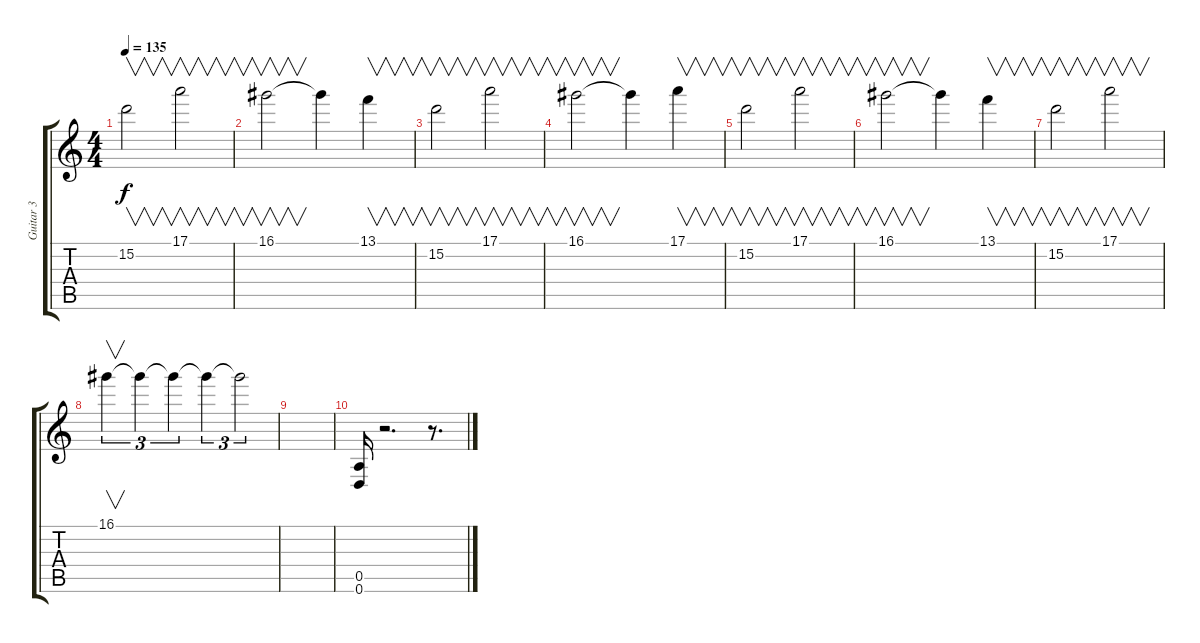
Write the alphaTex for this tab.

\track ("Guitar 3" "Guitar 3") {instrument distortionguitar}
\staff {score tabs}
\tuning (E4 B3 G3 D3 A2 D2) {hide}
\ts (4 4)
\tempo 135
\clef g2
\ks c
15.2.2{v dy f balance 8} 17.1.2{v} |
16.1.2{v} 16.1{t}.4 13.1.4{v} |
15.2.2{v balance 8} 17.1.2{v} |
16.1.2{v} 16.1{t}.4 17.1.4{v} |
15.2.2{v balance 8} 17.1.2{v} |
16.1.2{v} 16.1{t}.4 13.1.4{v} |
15.2.2{v balance 8} 17.1.2{v} |
16.1.4{v tu (3 2)} 16.1{t}.4{tu (3 2)} 16.1{t}.4{tu (3 2)} 16.1{t}.4{tu (3 2)} 16.1{t}.2{tu (3 2)} |
|
(0.5 0.6).16 r.2{d} r.8{d}
